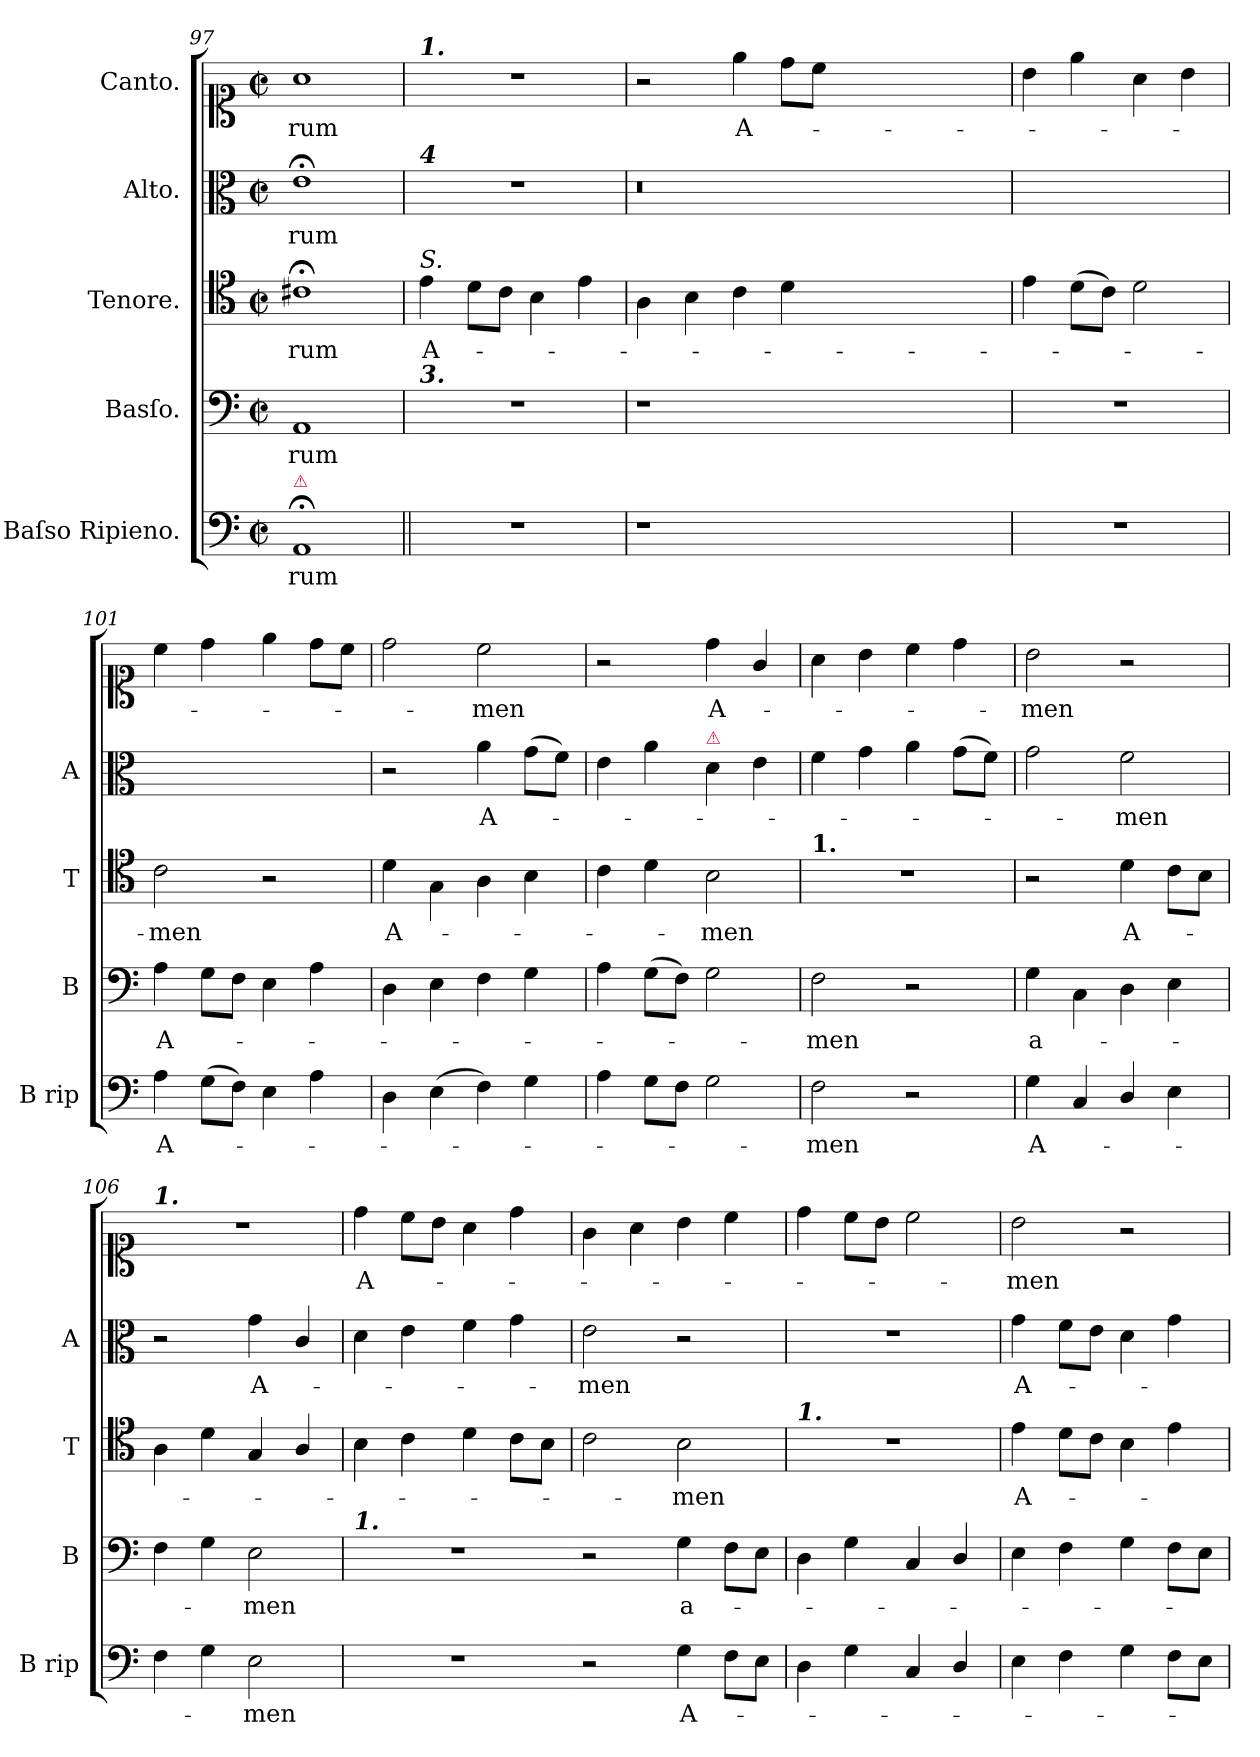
**kern	**text	**kern	**text	**kern	**text	**kern	**text	**kern	**text
*part5	*part5	*part4	*part4	*part3	*part3	*part2	*part2	*part1	*part1
*staff5	*staff5	*staff4	*staff4	*staff3	*staff3	*staff2	*staff2	*staff1	*staff1
*I"Baſso Ripieno.	*	*I"Basſo.	*	*I"Tenore.	*	*I"Alto.	*	*I"Canto.	*
*I'B rip	*	*I'B	*	*I'T	*	*I'A	*	*	*
*clefF4	*	*clefF4	*	*clefC4	*	*clefC3	*	*clefC1	*
*k[]	*	*k[]	*	*k[]	*	*k[]	*	*k[]	*
*M2/2	*	*M2/2	*	*M2/2	*	*M2/2	*	*M2/2	*
*met(c|)	*	*met(c|)	*	*met(c|)	*	*met(c|)	*	*met(c|)	*
=97	=97	=97	=97	=97	=97	=97	=97	=97	=97
!LO:TX:a:color=crimson:t=⚠	!	!	!	!	!	!	!	!	!
1AA;<	-rum	1AA	-rum	1c#X;<	-rum	1e;<	-rum	1a	-rum
=98||	=98	=98	=98	=98	=98	=98	=98	=98	=98
!	!	!	!	!	!	!	!	!LO:TX:a:Bi:t=1.	!
!	!	!	!	!	!	!LO:TX:a:Bi:t=4	!	!	!
!	!	!	!	!LO:TX:a:i:t=S.	!	!	!	!	!
!	!	!LO:TX:a:Bi:t=3.	!	!	!	!	!	!	!
1r	.	1r	.	4e\	A-	1r	.	1r	.
.	.	.	.	8d\L	.	.	.	.	.
.	.	.	.	8c\J	.	.	.	.	.
.	.	.	.	4B\	.	.	.	.	.
.	.	.	.	4e\	.	.	.	.	.
=99	=99	=99	=99	=99	=99	=99	=99	=99	=99
1r	.	1r	.	4A\	.	0.r	.	2r	.
.	.	.	.	4B\	.	.	.	.	.
.	.	.	.	4c\	.	.	.	4ee\	A-
.	.	.	.	4d\	.	.	.	8dd\L	.
.	.	.	.	.	.	.	.	8cc\J	.
0ryy	.	0ryy	.	0ryy	.	.	.	0ryy	.
=100	=100	=100	=100	=100	=100	=100	=100	=100	=100
1r	.	1r	.	4e\	.	1ryy	.	4b\	.
.	.	.	.	(>8d\L	.	.	.	4ee\	.
.	.	.	.	8c\J)	.	.	.	.	.
.	.	.	.	2d\	.	.	.	4a\	.
.	.	.	.	.	.	.	.	4b\	.
=101	=101	=101	=101	=101	=101	=101	=101	=101	=101
4A\	A-	4A\	A-	2c\	-men	1ryy	.	4cc\	.
(>8G\L	.	8G\L	.	.	.	.	.	4dd\	.
8F\J)	.	8F\J	.	.	.	.	.	.	.
4E\	.	4E\	.	2r	.	.	.	4ee\	.
4A\	.	4A\	.	.	.	.	.	8dd\L	.
.	.	.	.	.	.	.	.	8cc\J	.
=102	=102	=102	=102	=102	=102	=102	=102	=102	=102
4D\	.	4D\	.	4d\	A-	2r	.	2dd\	.
(>4E\	.	4E\	.	4G\	.	.	.	.	.
4F\)	.	4F\	.	4A\	.	4a\	A-	2cc\	-men
4G\	.	4G\	.	4B\	.	(>8g\L	.	.	.
.	.	.	.	.	.	8f\J)	.	.	.
=103	=103	=103	=103	=103	=103	=103	=103	=103	=103
4A\	.	4A\	.	4c\	.	4e\	.	2r	.
8G\L	.	(>8G\L	.	4d\	.	4a\	.	.	.
8F\J	.	8F\J)	.	.	.	.	.	.	.
!	!	!	!	!	!	!LO:TX:a:color=crimson:t=⚠	!	!	!
2G\	.	2G\	.	2B\	-men	4d\	.	4dd\	A-
.	.	.	.	.	.	4e\	.	4g/	.
=104	=104	=104	=104	=104	=104	=104	=104	=104	=104
!	!	!	!	!LO:TX:a:B:t=1.	!	!	!	!	!
2F\	-men	2F\	-men	1r	.	4f\	.	4a\	.
.	.	.	.	.	.	4g\	.	4b\	.
2r	.	2r	.	.	.	4a\	.	4cc\	.
.	.	.	.	.	.	(>8g\L	.	4dd\	.
.	.	.	.	.	.	8f\J)	.	.	.
=105	=105	=105	=105	=105	=105	=105	=105	=105	=105
4G\	A-	4G\	a-	2r	.	2g\	.	2b\	-men
4C/	.	4C\	.	.	.	.	.	.	.
4D/	.	4D\	.	4d\	A-	2f\	-men	2r	.
4E\	.	4E\	.	8c\L	.	.	.	.	.
.	.	.	.	8B\J	.	.	.	.	.
=106	=106	=106	=106	=106	=106	=106	=106	=106	=106
!	!	!	!	!	!	!	!	!LO:TX:a:Bi:t=1.	!
4F\	.	4F\	.	4A\	.	2r	.	1r	.
4G\	.	4G\	.	4d\	.	.	.	.	.
2E\	-men	2E\	-men	4G/	.	4g\	A-	.	.
.	.	.	.	4A/	.	4c/	.	.	.
=107	=107	=107	=107	=107	=107	=107	=107	=107	=107
!	!	!LO:TX:a:Bi:t=1.	!	!	!	!	!	!	!
1r	.	1r	.	4B\	.	4d\	.	4dd\	A-
.	.	.	.	4c\	.	4e\	.	8cc\L	.
.	.	.	.	.	.	.	.	8b\J	.
.	.	.	.	4d\	.	4f\	.	4a\	.
.	.	.	.	8c\L	.	4g\	.	4dd\	.
.	.	.	.	8B\J	.	.	.	.	.
=108-	=108	=108	=108	=108	=108	=108	=108	=108	=108
2r	.	2r	.	2c\	.	2e\	-men	4g\	.
.	.	.	.	.	.	.	.	4a\	.
4G\	A-	4G\	a-	2B\	-men	2r	.	4b\	.
8F\L	.	8F\L	.	.	.	.	.	4cc\	.
8E\J	.	8E\J	.	.	.	.	.	.	.
=109	=109	=109	=109	=109	=109	=109	=109	=109	=109
!	!	!	!	!LO:TX:a:Bi:t=1.	!	!	!	!	!
4D\	.	4D\	.	1r	.	1r	.	4dd\	.
4G\	.	4G\	.	.	.	.	.	8cc\L	.
.	.	.	.	.	.	.	.	8b\J	.
4C/	.	4C/	.	.	.	.	.	2cc\	.
4D/	.	4D/	.	.	.	.	.	.	.
=110	=110	=110	=110	=110	=110	=110	=110	=110	=110
4E\	.	4E\	.	4e\	A-	4g\	A-	2b\	-men
4F\	.	4F\	.	8d\L	.	8f\L	.	.	.
.	.	.	.	8c\J	.	8e\J	.	.	.
4G\	.	4G\	.	4B\	.	4d\	.	2r	.
8F\L	.	8F\L	.	4e\	.	4g\	.	.	.
8E\J	.	8E\J	.	.	.	.	.	.	.
=	=	=	=	=	=	=	=	=	=
*-	*-	*-	*-	*-	*-	*-	*-	*-	*-
